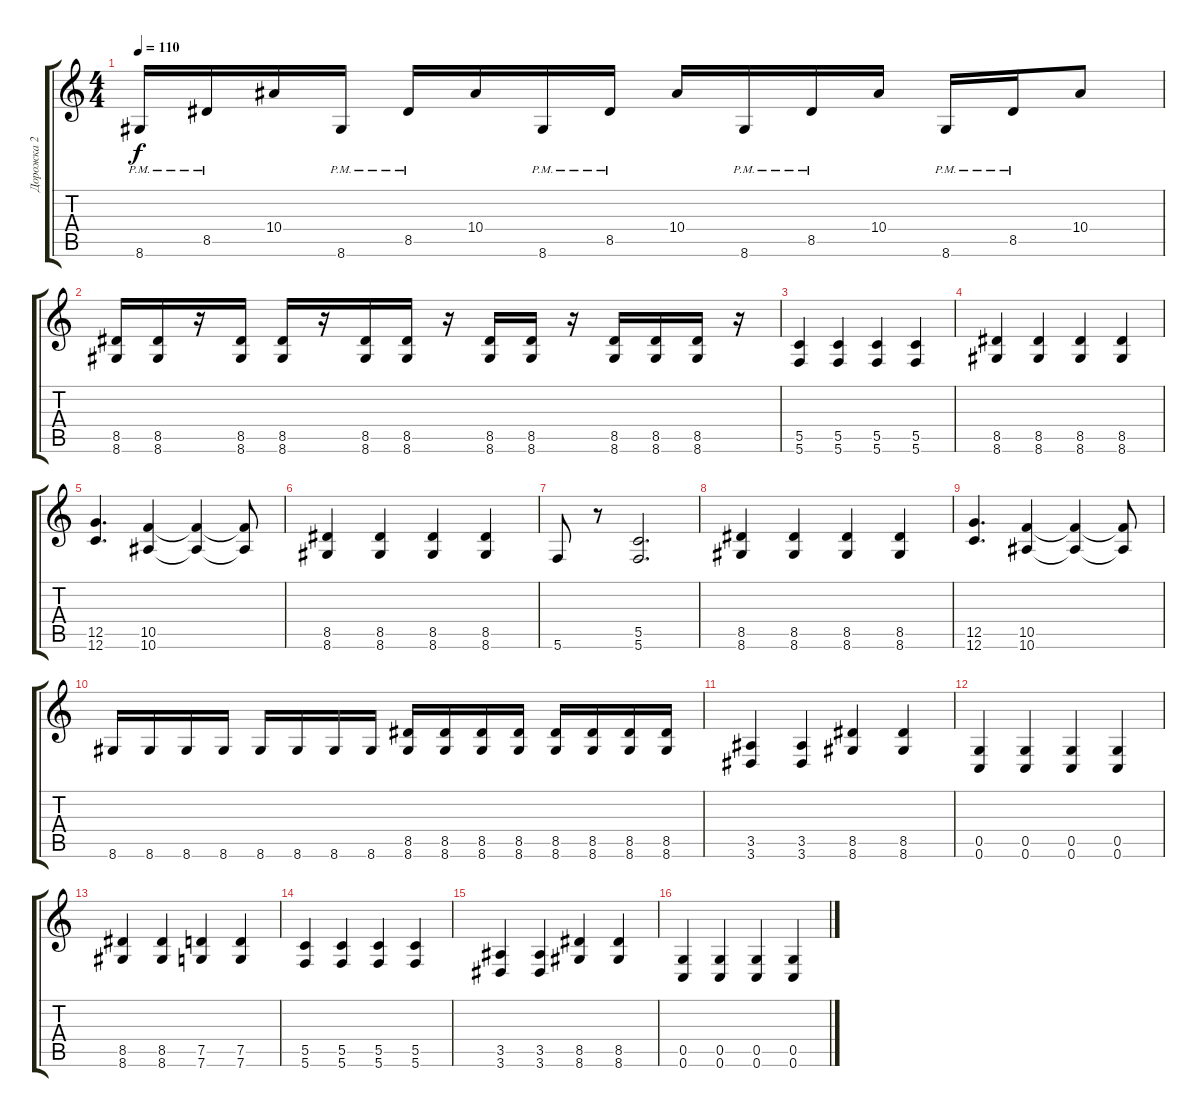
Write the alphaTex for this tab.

\track ("Дорожка 2" "Дорожка 2") {instrument distortionguitar}
\staff {score tabs}
\tuning (D4 A3 F3 C3 G2 C2) {hide}
\ts (4 4)
\tempo 110
\clef g2
\ks c
8.6{pm}.16{dy f} 8.5{pm}.16 10.4.16 8.6{pm}.16 8.5{pm}.16 10.4.16 8.6{pm}.16 8.5{pm}.16 10.4.16 8.6{pm}.16 8.5{pm}.16 10.4.16 8.6{pm}.16 8.5{pm}.16 10.4.8 |
(8.5 8.6).16 (8.5 8.6).16 r.16 (8.5 8.6).16 (8.5 8.6).16 r.16 (8.5 8.6).16 (8.5 8.6).16 r.16 (8.5 8.6).16 (8.5 8.6).16 r.16 (8.5 8.6).16 (8.5 8.6).16 (8.5 8.6).16 r.16 |
(5.5 5.6).4 (5.5 5.6).4 (5.5 5.6).4 (5.5 5.6).4 |
(8.5 8.6).4 (8.5 8.6).4 (8.5 8.6).4 (8.5 8.6).4 |
(12.5 12.6).4{d} (10.5 10.6).4 (10.5{t} 10.6{t}).4 (10.5{t} 10.6{t}).8 |
(8.5 8.6).4 (8.5 8.6).4 (8.5 8.6).4 (8.5 8.6).4 |
5.6.8 r.8 (5.5 5.6).2{d} |
(8.5 8.6).4 (8.5 8.6).4 (8.5 8.6).4 (8.5 8.6).4 |
(12.5 12.6).4{d} (10.5 10.6).4 (10.5{t} 10.6{t}).4 (10.5{t} 10.6{t}).8 |
8.6.16 8.6.16 8.6.16 8.6.16 8.6.16 8.6.16 8.6.16 8.6.16 (8.5 8.6).16 (8.5 8.6).16 (8.5 8.6).16 (8.5 8.6).16 (8.5 8.6).16 (8.5 8.6).16 (8.5 8.6).16 (8.5 8.6).16 |
(3.5 3.6).4 (3.5 3.6).4 (8.5 8.6).4 (8.5 8.6).4 |
(0.5 0.6).4 (0.5 0.6).4 (0.5 0.6).4 (0.5 0.6).4 |
(8.5 8.6).4 (8.5 8.6).4 (7.5 7.6).4 (7.5 7.6).4 |
(5.5 5.6).4 (5.5 5.6).4 (5.5 5.6).4 (5.5 5.6).4 |
(3.5 3.6).4 (3.5 3.6).4 (8.5 8.6).4 (8.5 8.6).4 |
(0.5 0.6).4 (0.5 0.6).4 (0.5 0.6).4 (0.5 0.6).4
